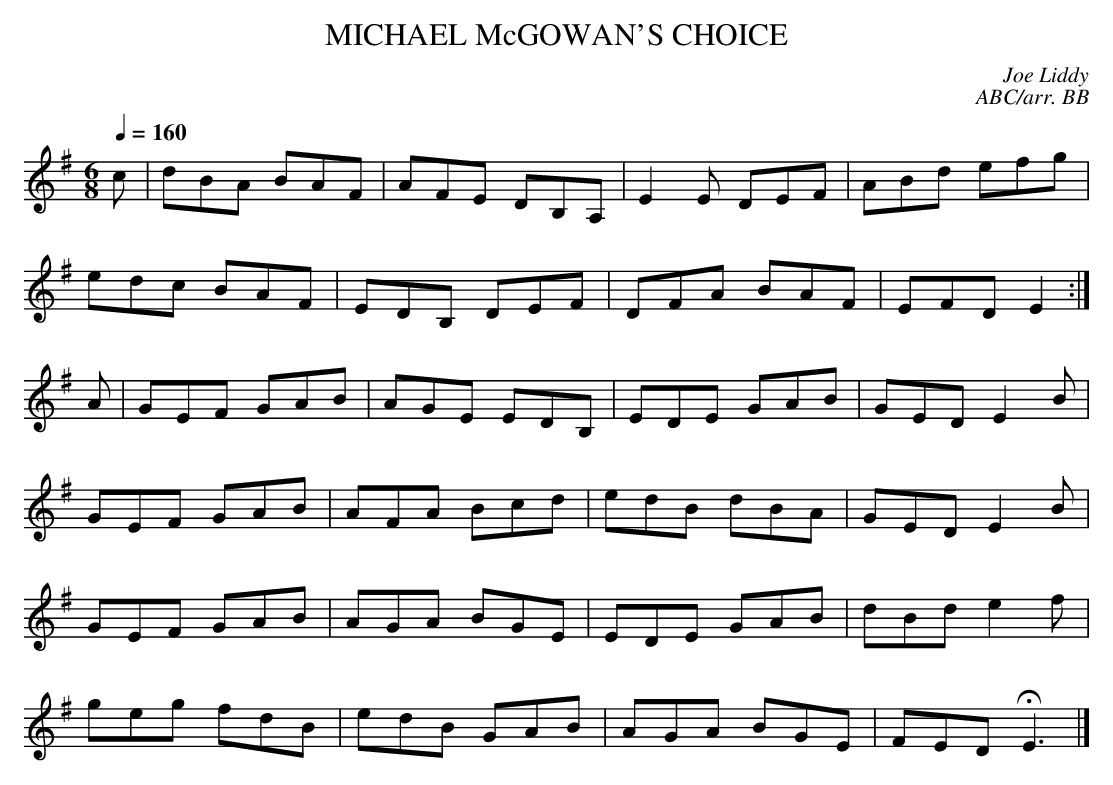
X:1
T:MICHAEL McGOWAN'S CHOICE
C:Joe Liddy
C:ABC/arr. BB
Q:1/4=160
M:6/8
K:Em
c|dBA BAF|AFE DB,A,|E2E DEF|ABd efg |
edc BAF|EDB, DEF|DFA BAF|EFD E2 :|
A|GEF GAB|AGE EDB,|EDE GAB|GED E2B |
GEF GAB|AFA Bcd|edB dBA|GED E2B |
GEF GAB|AGA BGE|EDE GAB|dBd e2f |
geg fdB|edB GAB|AGA BGE|FED HE3 |]
